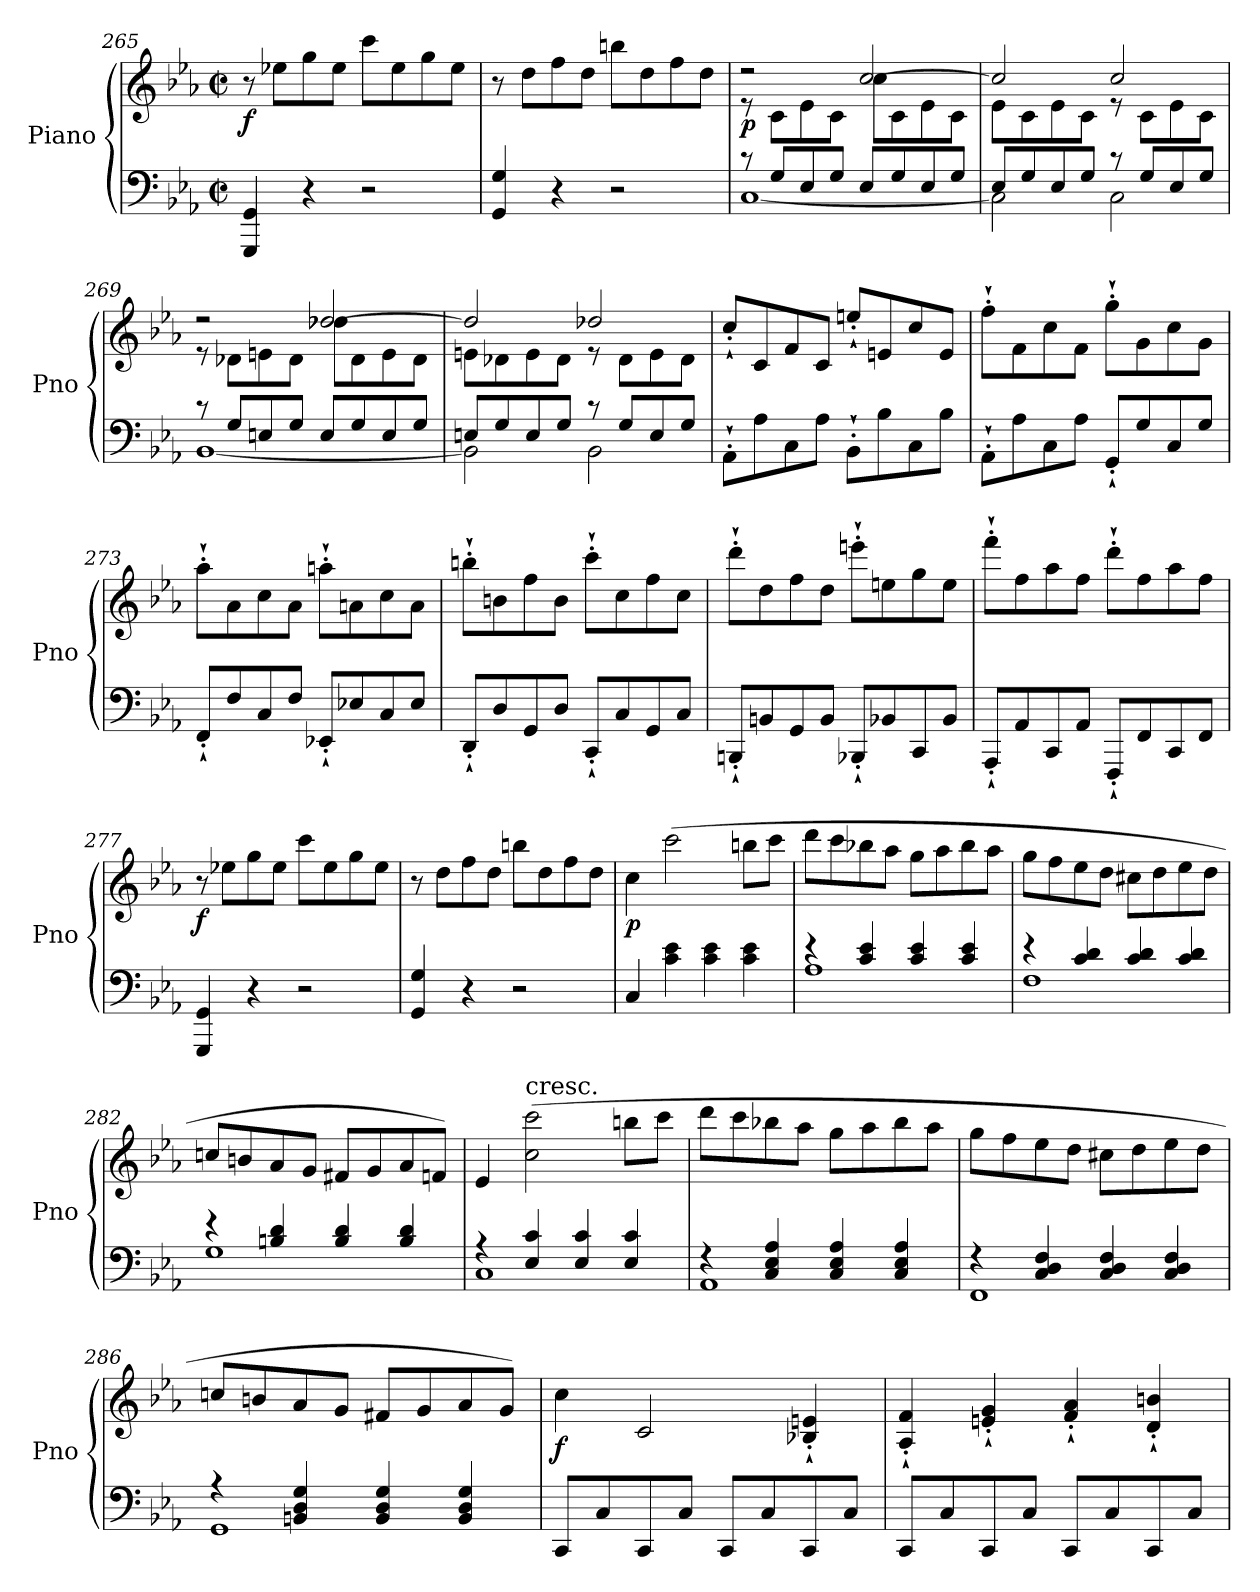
**kern	**kern	**dynam
*part1	*part1	*part1
*staff2	*staff1	*staff1/2
*I"Piano	*	*
*I'Pno	*	*
*clefF4	*clefG2	*
*k[b-e-a-]	*k[b-e-a-]	*
*E-:	*E-:	*
*M2/2	*M2/2	*
*met(c|)	*met(c|)	*
=265	=265	=265
!	!	!LO:DY:b
4GGG/ 4GG/	8r	f
.	8ee-X\L	.
4r	8gg\	.
.	8ee-\J	.
2r	8ccc\L	.
.	8ee-\	.
.	8gg\	.
.	8ee-\J	.
!!LO:LB:g=z
=266	=266	=266
4GG/ 4G/	8r	.
.	8dd\L	.
4r	8ff\	.
.	8dd\J	.
2r	8bbn\L	.
.	8dd\	.
.	8ff\	.
.	8dd\J	.
=267	=267	=267
*^	*^	*
!	!	!	!	!LO:DY:b
8rc	[1C	2rdd	8re	p
8G/L	.	.	8c\L	.
8E-/	.	.	8e-\	.
8G/J	.	.	8c\J	.
8E-/L	.	[2cc/	8cc\L	.
8G/	.	.	8c\	.
8E-/	.	.	8e-\	.
8G/J	.	.	8c\J	.
=268	=268	=268	=268	=268
8E-/L	2C\]	2cc/]	8e-\L	.
8G/	.	.	8c\	.
8E-/	.	.	8e-\	.
8G/J	.	.	8c\J	.
8rc	2C\	2cc/	8re	.
8G/L	.	.	8c\L	.
8E-/	.	.	8e-\	.
8G/J	.	.	8c\J	.
=269	=269	=269	=269	=269
8rc	[1BB-	2rdd	8re	.
8G/L	.	.	8d-X\L	.
8En/	.	.	8en\	.
8G/J	.	.	8d-\J	.
8E/L	.	[2dd-X/	8dd-\L	.
8G/	.	.	8d-\	.
8E/	.	.	8e\	.
8G/J	.	.	8d-\J	.
!!LO:PB:g=z	!!
=270	=270	=270	=270	=270
8En/L	2BB-\]	2dd-/]	8en\L	.
8G/	.	.	8d-X\	.
8E/	.	.	8e\	.
8G/J	.	.	8d-\J	.
8rc	2BB-\	2dd-X/	8re	.
8G/L	.	.	8d-\L	.
8E/	.	.	8e\	.
8G/J	.	.	8d-\J	.
*v	*v	*	*	*
=271	=271	=271	=271
!	!LO:TX:a:t=cresc.	!	!
*	*v	*v	*
8AA-'`\L	8cc'`/L	.
8A-\	8c/	.
8C\	8f/	.
8A-\J	8c/J	.
8BB-'`\L	8een'`/L	.
8B-\	8en/	.
8C\	8cc/	.
8B-\J	8e/J	.
=272	=272	=272
8AA-'`\L	8ff'`\L	.
8A-\	8f\	.
8C\	8cc\	.
8A-\J	8f\J	.
8GG'`/L	8gg'`\L	.
8G/	8g\	.
8C/	8cc\	.
8G/J	8g\J	.
=273	=273	=273
8FF'`/L	8aa-'`\L	.
8F/	8a-\	.
8C/	8cc\	.
8F/J	8a-\J	.
8EE-X'`/L	8aan'`\L	.
8E-X/	8an\	.
8C/	8cc\	.
8E-/J	8a\J	.
!!LO:LB:g=z
=274	=274	=274
8DD'`/L	8bbn'`\L	.
8D/	8bn\	.
8GG/	8ff\	.
8D/J	8b\J	.
8CC'`/L	8ccc'`\L	.
8C/	8cc\	.
8GG/	8ff\	.
8C/J	8cc\J	.
=275	=275	=275
8BBBn'`/L	8ddd'`\L	.
8BBn/	8dd\	.
8GG/	8ff\	.
8BB/J	8dd\J	.
8BBB-X'`/L	8eeen'`\L	.
8BB-X/	8een\	.
8CC/	8gg\	.
8BB-/J	8ee\J	.
=276	=276	=276
8AAA-'`/L	8fff'`\L	.
8AA-/	8ff\	.
8CC/	8aa-\	.
8AA-/J	8ff\J	.
8FFF'`/L	8ddd'`\L	.
8FF/	8ff\	.
8CC/	8aa-\	.
8FF/J	8ff\J	.
=277	=277	=277
!	!	!LO:DY:b
4GGG/ 4GG/	8r	f
.	8ee-X\L	.
4r	8gg\	.
.	8ee-\J	.
2r	8ccc\L	.
.	8ee-\	.
.	8gg\	.
.	8ee-\J	.
!!LO:LB:g=z
=278	=278	=278
4GG/ 4G/	8r	.
.	8dd\L	.
4r	8ff\	.
.	8dd\J	.
2r	8bbn\L	.
.	8dd\	.
.	8ff\	.
.	8dd\J	.
=279	=279	=279
!	!	!LO:DY:b
4C/	4cc\	p
4c\ 4e-\	(>2ccc\	.
4c\ 4e-\	.	.
4c\ 4e-\	8bbn\L	.
.	8ccc\J	.
=280	=280	=280
*^	*	*
4re	1A-	8ddd\L	.
.	.	8ccc\	.
4c/ 4e-/	.	8bb-X\	.
.	.	8aa-\J	.
4c/ 4e-/	.	8gg\L	.
.	.	8aa-\	.
4c/ 4e-/	.	8bb-\	.
.	.	8aa-\J	.
=281	=281	=281	=281
4re	1F	8gg\L	.
.	.	8ff\	.
4c/ 4d/	.	8ee-\	.
.	.	8dd\J	.
4c/ 4d/	.	8cc#X\L	.
.	.	8dd\	.
4c/ 4d/	.	8ee-\	.
.	.	8dd\J	.
!!LO:LB:g=z
=282	=282	=282	=282
4re	1G	8ccn/L	.
.	.	8bn/	.
4Bn/ 4d/	.	8a-/	.
.	.	8g/J	.
4B/ 4d/	.	8f#X/L	.
.	.	8g/	.
4B/ 4d/	.	8a-/	.
.	.	8fn/J)	.
=283	=283	=283	=283
4rA	1C	4e-/	.
!	!	!LO:TX:a:t=cresc.	!
4E-/ 4c/	.	(>2cc\ 2ccc\	.
4E-/ 4c/	.	.	.
4E-/ 4c/	.	8bbn\L	.
.	.	8ccc\J	.
=284	=284	=284	=284
4rF	1AA-	8ddd\L	.
.	.	8ccc\	.
4C/ 4E-/ 4A-/	.	8bb-X\	.
.	.	8aa-\J	.
4C/ 4E-/ 4A-/	.	8gg\L	.
.	.	8aa-\	.
4C/ 4E-/ 4A-/	.	8bb-\	.
.	.	8aa-\J	.
=285	=285	=285	=285
4rF	1FF	8gg\L	.
.	.	8ff\	.
4C/ 4D/ 4F/	.	8ee-\	.
.	.	8dd\J	.
4C/ 4D/ 4F/	.	8cc#X\L	.
.	.	8dd\	.
4C/ 4D/ 4F/	.	8ee-\	.
.	.	8dd\J	.
!!LO:LB:g=z
=286	=286	=286	=286
4rA	1GG	8ccn/L	.
.	.	8bn/	.
4BBn/ 4D/ 4G/	.	8a-/	.
.	.	8g/J	.
4BB/ 4D/ 4G/	.	8f#X/L	.
.	.	8g/	.
4BB/ 4D/ 4G/	.	8a-/	.
.	.	8g/J)	.
*v	*v	*	*
=287	=287	=287
!	!	!LO:DY:b
8CC/L	4cc\	f
8C/	.	.
8CC/	2c/	.
8C/J	.	.
8CC/L	.	.
8C/	.	.
8CC/	4B-X/'` 4en/'`	.
8C/J	.	.
=288	=288	=288
8CC/L	4A-/'` 4f/'`	.
8C/	.	.
8CC/	4en/'` 4g/'`	.
8C/J	.	.
8CC/L	4f/'` 4a-/'`	.
8C/	.	.
8CC/	4d/'` 4bn/'`	.
8C/J	.	.
=	=	=
*-	*-	*-
